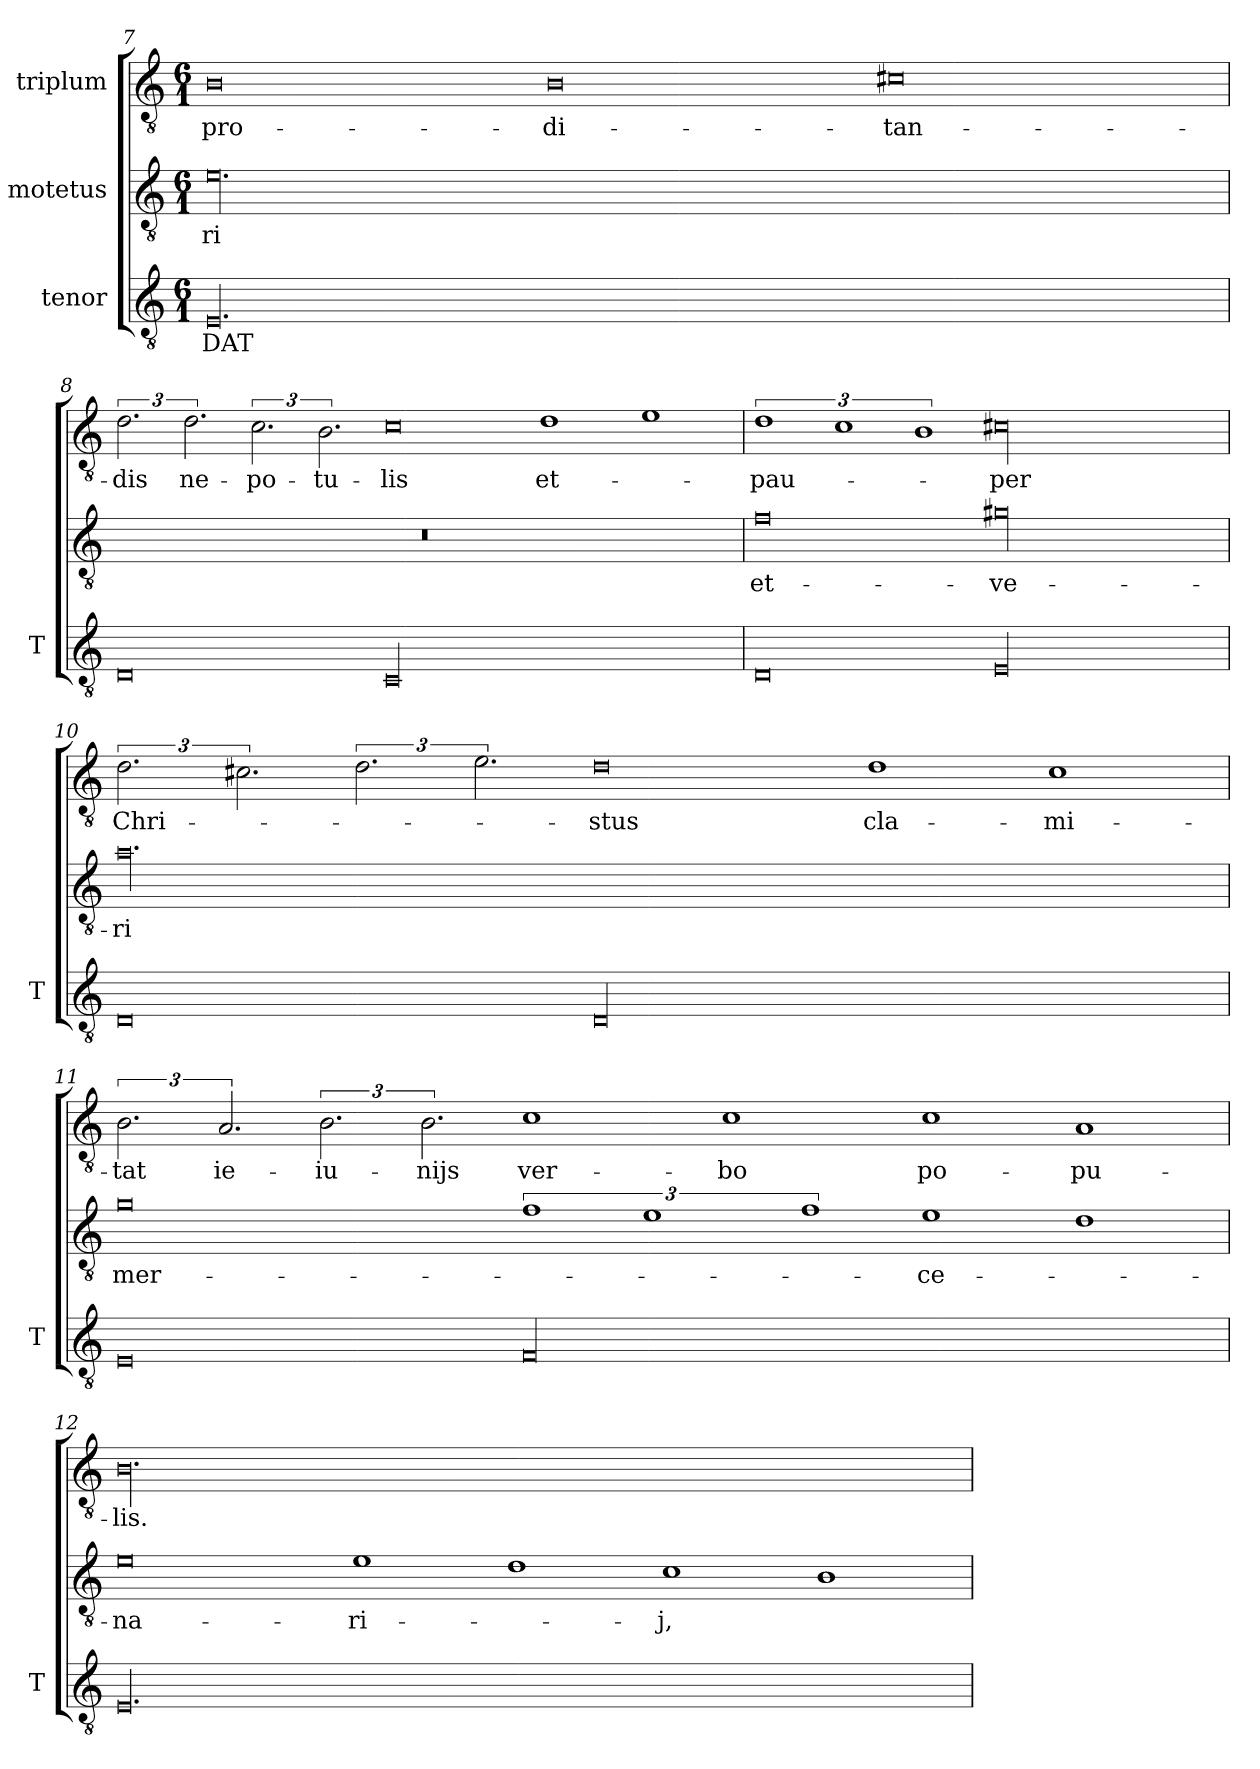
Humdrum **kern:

**kern	**text	**kern	**text	**kern	**text
*part3	*part3	*part2	*part2	*part1	*part1
*staff3	*staff3	*staff2	*staff2	*staff1	*staff1
*I"tenor	*	*I"motetus	*	*I"triplum	*
*I'T	*	*	*	*	*
*clefGv2	*	*clefGv2	*	*clefGv2	*
*k[]	*	*k[]	*	*k[]	*
*C:	*	*C:	*	*C:	*
*M6/1	*	*M6/1	*	*M6/1	*
=7	=7	=7	=7	=7	=7
00.E/	-DAT	00.e\	-ri	0B\	pro-
.	.	.	.	0B\	di-
.	.	.	.	0c#X\	-tan-
!!LO:PB:g=z
=8	=8	=8	=8	=8	=8
0D/	.	00.r	.	3.d\	-dis
.	.	.	.	3.d\	ne-
.	.	.	.	3.c\	-po-
.	.	.	.	3.B\	-tu-
00C/	.	.	.	0c\	-lis
.	.	.	.	1d\	et-
.	.	.	.	1e\	.
=9	=9	=9	=9	=9	=9
0D/	.	0f\	et-	3%2d\	pau-
.	.	.	.	3%2c\	.
.	.	.	.	3%2B\	.
00E/	.	00g#X\	ve-	00c#X\	-per
=10	=10	=10	=10	=10	=10
0D/	.	00.a\	-ri	3.d\	Chri-
.	.	.	.	3.c#X\	.
.	.	.	.	3.d\	.
.	.	.	.	3.e\	.
00D/	.	.	.	0d\	-stus
.	.	.	.	1d\	cla-
.	.	.	.	1c#\	-mi-
=11	=11	=11	=11	=11	=11
0E/	.	0g\	mer-	3.B\	-tat
.	.	.	.	3.A/	ie-
.	.	.	.	3.B\	iu-
.	.	.	.	3.B\	-nijs
00F/	.	3%2f\	.	1c\	ver-
.	.	3%2e\	.	.	.
.	.	.	.	1c\	-bo
.	.	3%2f\	.	.	.
.	.	1e\	-ce-	1c\	po-
.	.	1d\	.	1A/	-pu-
=12	=12	=12	=12	=12	=12
00.E/	.	0e\	-na-	00.B\	-lis.
.	.	1e\	-ri-	.	.
.	.	1d\	.	.	.
.	.	1c\	-j,	.	.
.	.	1B\	.	.	.
=	=	=	=	=	=
*-	*-	*-	*-	*-	*-
